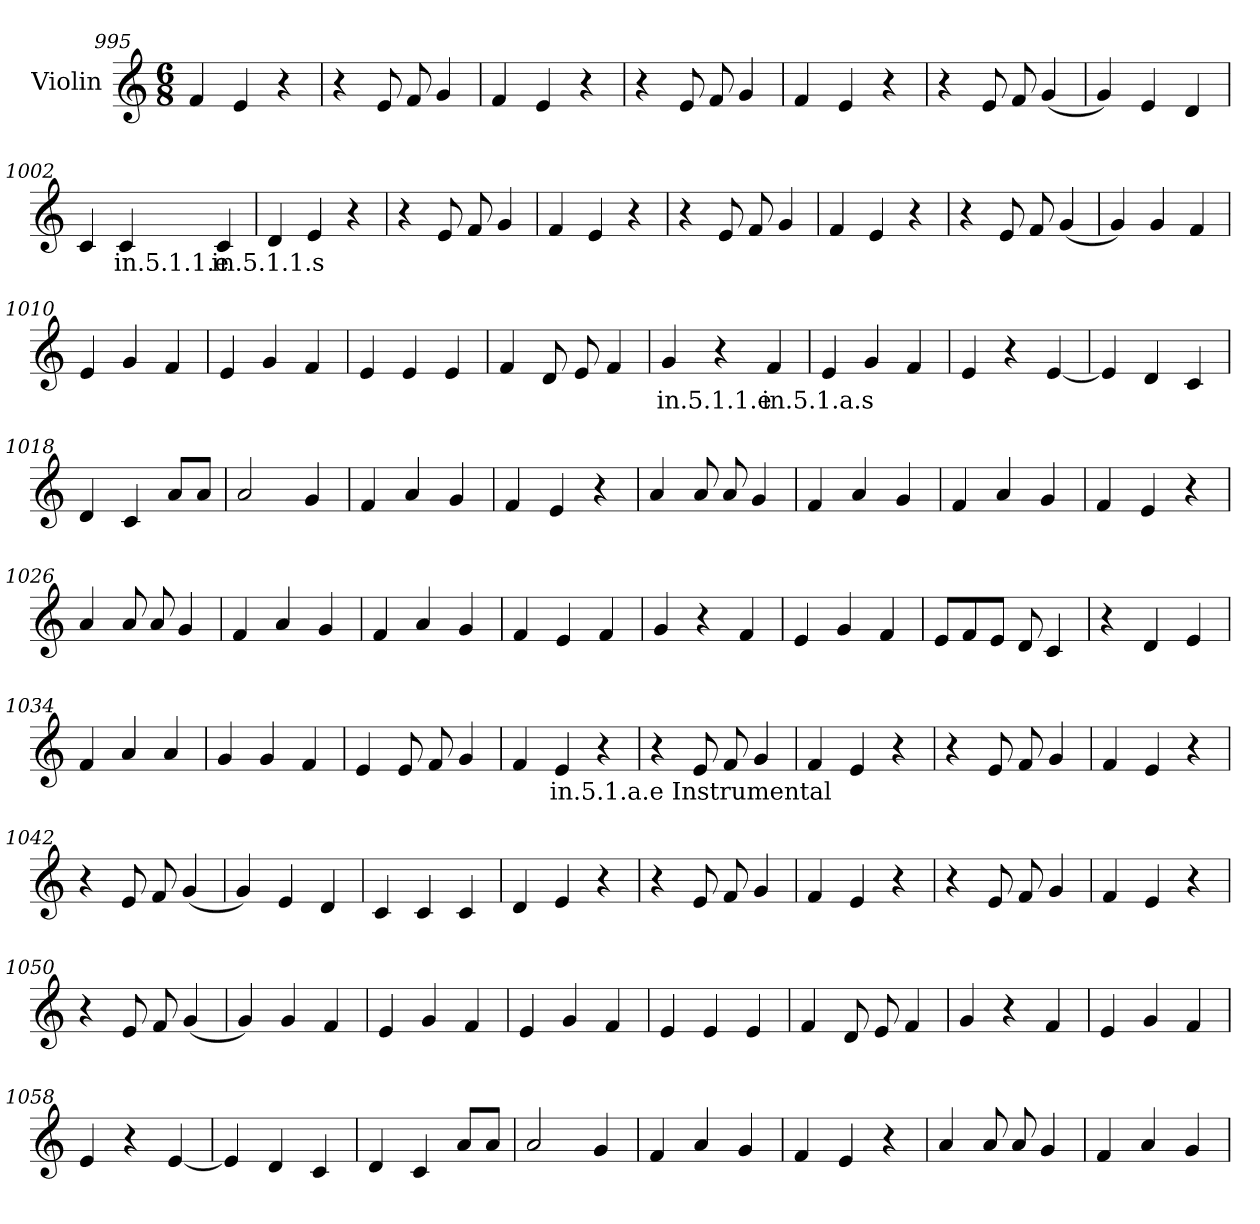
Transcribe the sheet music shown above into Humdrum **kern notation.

**kern	**text
*part1	*part1
*staff1	*staff1
*I"Violin	*
*clefG2	*
*k[]	*
*M6/8	*
=995	=995
4f/	.
4e/	.
4r	.
!!LO:LB:g=z
=996	=996
4r	.
8e/	.
8f/	.
4g/	.
=997	=997
4f/	.
4e/	.
4r	.
=998	=998
4r	.
8e/	.
8f/	.
4g/	.
=999	=999
4f/	.
4e/	.
4r	.
=1000	=1000
4r	.
8e/	.
8f/	.
(4g/	.
=1001	=1001
4g/)	.
4e/	.
4d/	.
=1002	=1002
4c/	.
!	!LO:LY:b
4c/	in.5.1.1.e
!	!LO:LY:b
4c/	in.5.1.1.s
!!LO:LB:g=z
=1003	=1003
4d/	.
4e/	.
4r	.
=1004	=1004
4r	.
8e/	.
8f/	.
4g/	.
=1005	=1005
4f/	.
4e/	.
4r	.
=1006	=1006
4r	.
8e/	.
8f/	.
4g/	.
=1007	=1007
4f/	.
4e/	.
4r	.
=1008	=1008
4r	.
8e/	.
8f/	.
(4g/	.
=1009	=1009
4g/)	.
4g/	.
4f/	.
!!LO:LB:g=z
=1010	=1010
4e/	.
4g/	.
4f/	.
=1011	=1011
4e/	.
4g/	.
4f/	.
=1012	=1012
4e/	.
4e/	.
4e/	.
=1013	=1013
4f/	.
8d/	.
8e/	.
4f/	.
=1014	=1014
!	!LO:LY:b
4g/	in.5.1.1.e
4r	.
!	!LO:LY:b
4f/	in.5.1.a.s
=1015	=1015
4e/	.
4g/	.
4f/	.
=1016	=1016
4e/	.
4r	.
[4e/	.
!!LO:PB:g=z
=1017	=1017
4e/]	.
4d/	.
4c/	.
=1018	=1018
4d/	.
4c/	.
8a/L	.
8a/J	.
=1019	=1019
2a/	.
4g/	.
=1020	=1020
4f/	.
4a/	.
4g/	.
=1021	=1021
4f/	.
4e/	.
4r	.
=1022	=1022
4a/	.
8a/	.
8a/	.
4g/	.
=1023	=1023
4f/	.
4a/	.
4g/	.
!!LO:LB:g=z
=1024	=1024
4f/	.
4a/	.
4g/	.
=1025	=1025
4f/	.
4e/	.
4r	.
=1026	=1026
4a/	.
8a/	.
8a/	.
4g/	.
=1027	=1027
4f/	.
4a/	.
4g/	.
=1028	=1028
4f/	.
4a/	.
4g/	.
=1029	=1029
4f/	.
4e/	.
4f/	.
=1030	=1030
4g/	.
4r	.
4f/	.
=1031	=1031
4e/	.
4g/	.
4f/	.
=1032	=1032
8e/L	.
8f/	.
8e/J	.
8d/	.
4c/	.
!!LO:LB:g=z
=1033	=1033
4r	.
4d/	.
4e/	.
=1034	=1034
4f/	.
4a/	.
4a/	.
=1035	=1035
4g/	.
4g/	.
4f/	.
=1036	=1036
4e/	.
8e/	.
8f/	.
4g/	.
=1037	=1037
4f/	.
!	!LO:LY:b
4e/	in.5.1.a.e
4r	.
!!LO:LB:g=z
=1038	=1038
4r	.
!	!LO:LY:b
8e/	Instrumental
8f/	.
4g/	.
=1039	=1039
4f/	.
4e/	.
4r	.
=1040	=1040
4r	.
8e/	.
8f/	.
4g/	.
=1041	=1041
4f/	.
4e/	.
4r	.
=1042	=1042
4r	.
8e/	.
8f/	.
(4g/	.
=1043	=1043
4g/)	.
4e/	.
4d/	.
=1044	=1044
4c/	.
4c/	.
4c/	.
!!LO:LB:g=z
=1045	=1045
4d/	.
4e/	.
4r	.
=1046	=1046
4r	.
8e/	.
8f/	.
4g/	.
=1047	=1047
4f/	.
4e/	.
4r	.
=1048	=1048
4r	.
8e/	.
8f/	.
4g/	.
=1049	=1049
4f/	.
4e/	.
4r	.
=1050	=1050
4r	.
8e/	.
8f/	.
(4g/	.
=1051	=1051
4g/)	.
4g/	.
4f/	.
!!LO:LB:g=z
=1052	=1052
4e/	.
4g/	.
4f/	.
=1053	=1053
4e/	.
4g/	.
4f/	.
=1054	=1054
4e/	.
4e/	.
4e/	.
=1055	=1055
4f/	.
8d/	.
8e/	.
4f/	.
=1056	=1056
4g/	.
4r	.
4f/	.
=1057	=1057
4e/	.
4g/	.
4f/	.
=1058	=1058
4e/	.
4r	.
[4e/	.
!!LO:LB:g=z
=1059	=1059
4e/]	.
4d/	.
4c/	.
=1060	=1060
4d/	.
4c/	.
8a/L	.
8a/J	.
=1061	=1061
2a/	.
4g/	.
=1062	=1062
4f/	.
4a/	.
4g/	.
=1063	=1063
4f/	.
4e/	.
4r	.
=1064	=1064
4a/	.
8a/	.
8a/	.
4g/	.
=1065	=1065
4f/	.
4a/	.
4g/	.
=	=
*-	*-
